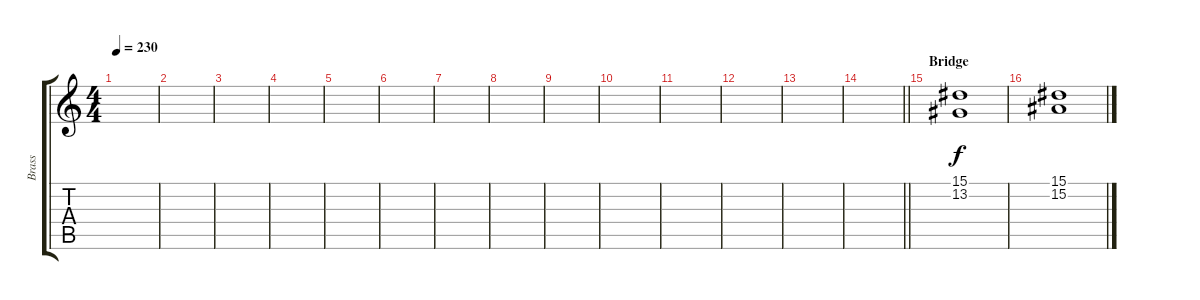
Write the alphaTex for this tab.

\track ("Brass" "Brass") {instrument brasssection}
\staff {score tabs}
\tuning (C4 G3 Eb3 Bb2 F2 C2) {hide}
\ts (4 4)
\tempo 230
\clef g2
\ks c
|
|
|
|
|
|
|
|
|
|
|
|
|
\barLineRight lightlight
|
\section ("" "Bridge")
(15.1 13.2).1 |
(15.1 15.2).1
